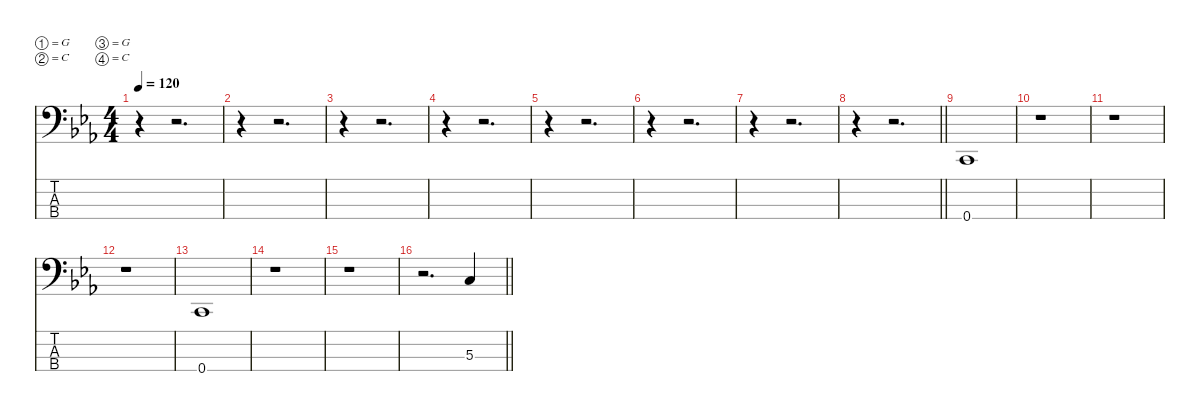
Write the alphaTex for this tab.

\defaultSystemsLayout 4
\hideDynamics
\bracketExtendMode nobrackets
\singleTrackTrackNamePolicy hidden
\multiTrackTrackNamePolicy hidden
\firstSystemTrackNameMode fullname
\otherSystemsTrackNameOrientation horizontal
\track ("Bass" "fl.bs.") {instrument fretlessbass}
\staff {score tabs}
\tuning (G2 C2 G1 C1)
\ts (4 4)
\beaming (8 2 2 2 2)
\tempo 120
\clef f4
\ks cminor
r.4{dy f instrument fretlessbass beam Down} r.2{d beam Down} |
r.4{beam Down} r.2{d beam Down} |
r.4{beam Down} r.2{d beam Down} |
r.4{beam Down} r.2{d beam Down} |
r.4{beam Down} r.2{d beam Down} |
r.4{beam Down} r.2{d beam Down} |
r.4{beam Down} r.2{d beam Down} |
\barLineRight lightlight
r.4{beam Down} r.2{d beam Down} |
0.4{acc forcenatural}.1{beam Up} |
r.1{beam Down} |
r.1{beam Down} |
r.1{beam Down} |
0.4{acc forcenatural}.1{beam Up} |
r.1{beam Down} |
r.1{beam Down} |
\barLineRight lightlight
r.2{d beam Down} 5.3{acc forcenatural}.4{beam Up}
